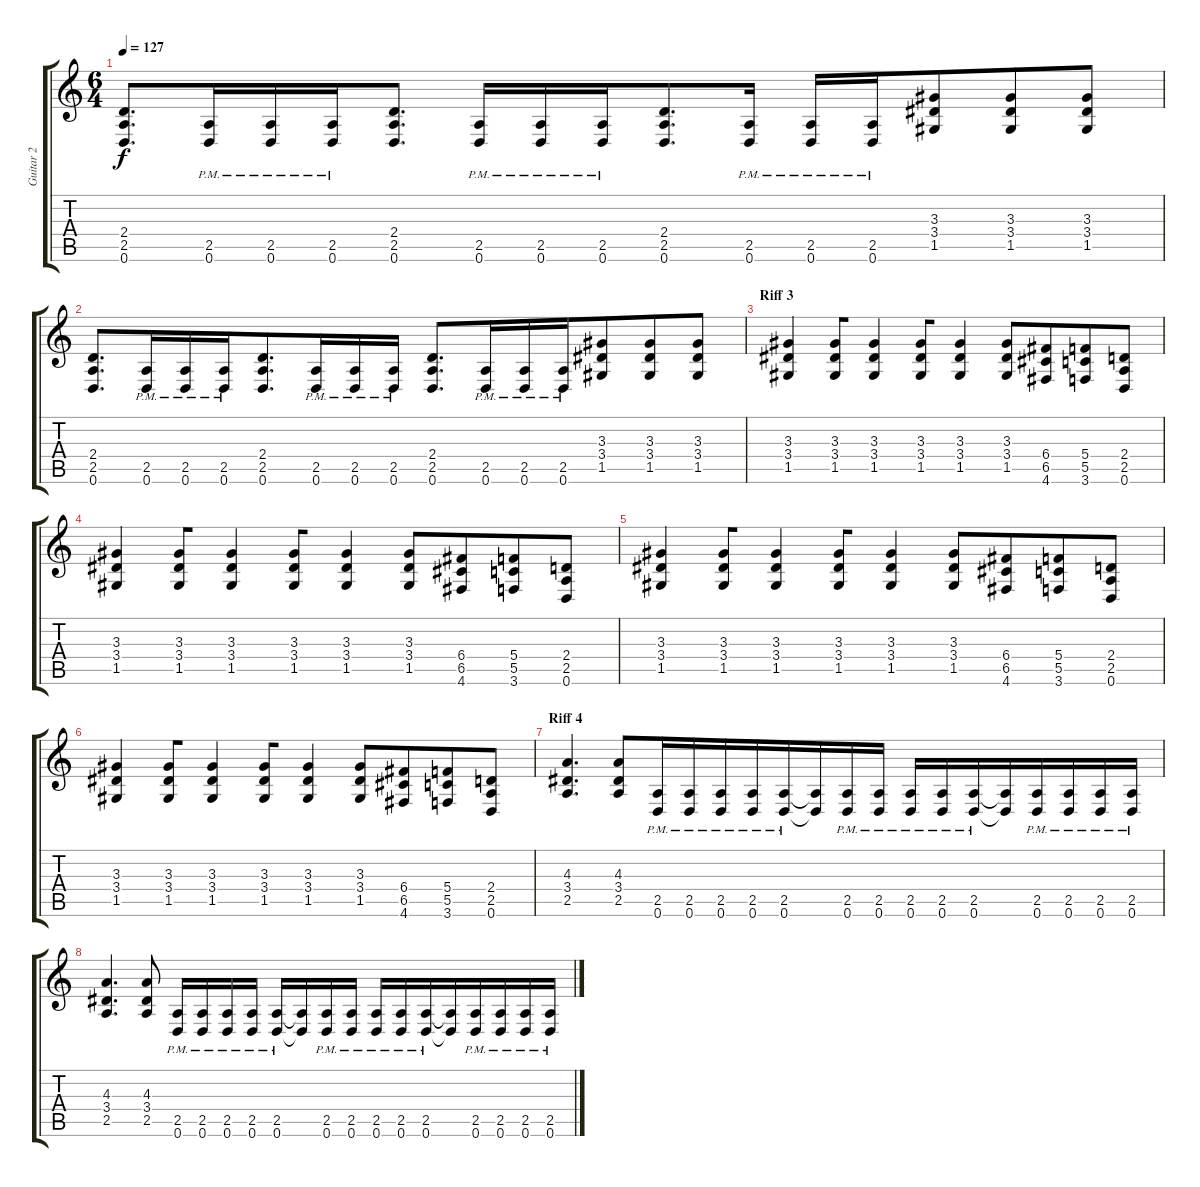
\track ("Guitar 2" "Guitar 2") {instrument distortionguitar}
\staff {score tabs}
\tuning (D4 A3 F3 C3 G2 D2) {hide}
\ts (6 4)
\tempo 127
\clef g2
\ks c
(2.4 2.5 0.6).8{d dy f beam merge} (2.5{pm} 0.6{pm}).16{beam merge} (2.5{pm} 0.6{pm}).16 (2.5{pm} 0.6{pm}).16 (2.4 2.5 0.6).8{d} (2.5{pm} 0.6{pm}).16 (2.5{pm} 0.6{pm}).16 (2.5{pm} 0.6{pm}).16{beam merge} (2.4 2.5 0.6).8{d} (2.5{pm} 0.6{pm}).16 (2.5{pm} 0.6{pm}).16 (2.5{pm} 0.6{pm}).16{beam merge} (3.3 3.4 1.5).8{beam merge} (3.3 3.4 1.5).8 (3.3 3.4 1.5).8 |
(2.4 2.5 0.6).8{d beam merge} (2.5{pm} 0.6{pm}).16{beam merge} (2.5{pm} 0.6{pm}).16 (2.5{pm} 0.6{pm}).16{beam merge} (2.4 2.5 0.6).8{d beam merge} (2.5{pm} 0.6{pm}).16 (2.5{pm} 0.6{pm}).16{beam merge} (2.5{pm} 0.6{pm}).16 (2.4 2.5 0.6).8{d beam merge} (2.5{pm} 0.6{pm}).16{beam merge} (2.5{pm} 0.6{pm}).16{beam merge} (2.5{pm} 0.6{pm}).16 (3.3 3.4 1.5).8{beam merge} (3.3 3.4 1.5).8{beam merge} (3.3 3.4 1.5).8 |
\section ("" "Riff 3")
(3.3 3.4 1.5).4{beam merge} (3.3 3.4 1.5).8{beam merge} (3.3 3.4 1.5).4{beam merge} (3.3 3.4 1.5).8{beam merge} (3.3 3.4 1.5).4{beam merge} (3.3 3.4 1.5).8{beam merge} (6.4 6.5 4.6).8{beam merge} (5.4 5.5 3.6).8{beam merge} (2.4 2.5 0.6).8 |
(3.3 3.4 1.5).4{beam merge} (3.3 3.4 1.5).8{beam merge} (3.3 3.4 1.5).4{beam merge} (3.3 3.4 1.5).8{beam merge} (3.3 3.4 1.5).4{beam merge} (3.3 3.4 1.5).8{beam merge} (6.4 6.5 4.6).8{beam merge} (5.4 5.5 3.6).8{beam merge} (2.4 2.5 0.6).8 |
(3.3 3.4 1.5).4{beam merge} (3.3 3.4 1.5).8{beam merge} (3.3 3.4 1.5).4{beam merge} (3.3 3.4 1.5).8{beam merge} (3.3 3.4 1.5).4{beam merge} (3.3 3.4 1.5).8{beam merge} (6.4 6.5 4.6).8{beam merge} (5.4 5.5 3.6).8{beam merge} (2.4 2.5 0.6).8 |
(3.3 3.4 1.5).4{beam merge} (3.3 3.4 1.5).8{beam merge} (3.3 3.4 1.5).4{beam merge} (3.3 3.4 1.5).8{beam merge} (3.3 3.4 1.5).4{beam merge} (3.3 3.4 1.5).8{beam merge} (6.4 6.5 4.6).8{beam merge} (5.4 5.5 3.6).8{beam merge} (2.4 2.5 0.6).8 |
\section ("" "Riff 4")
(4.3 3.4 2.5).4{d beam merge} (4.3 3.4 2.5).8{beam merge} (2.5{pm} 0.6{pm}).16{beam merge} (2.5{pm} 0.6{pm}).16 (2.5{pm} 0.6{pm}).16{beam merge} (2.5{pm} 0.6{pm}).16{beam merge} (2.5{pm} 0.6{pm}).16{beam merge} (2.5{t} 0.6{t}).16{beam merge} (2.5{pm} 0.6{pm}).16{beam merge} (2.5{pm} 0.6{pm}).16 (2.5{pm} 0.6{pm}).16{beam merge} (2.5{pm} 0.6{pm}).16{beam merge} (2.5{pm} 0.6{pm}).16{beam merge} (2.5{t} 0.6{t}).16{beam merge} (2.5{pm} 0.6{pm}).16{beam merge} (2.5{pm} 0.6{pm}).16 (2.5{pm} 0.6{pm}).16{beam merge} (2.5{pm} 0.6{pm}).16 |
(4.3 3.4 2.5).4{d} (4.3 3.4 2.5).8 (2.5{pm} 0.6{pm}).16{beam merge} (2.5{pm} 0.6{pm}).16 (2.5{pm} 0.6{pm}).16{beam merge} (2.5{pm} 0.6{pm}).16 (2.5{pm} 0.6{pm}).16{beam merge} (2.5{t} 0.6{t}).16{beam merge} (2.5{pm} 0.6{pm}).16{beam merge} (2.5{pm} 0.6{pm}).16 (2.5{pm} 0.6{pm}).16{beam merge} (2.5{pm} 0.6{pm}).16 (2.5{pm} 0.6{pm}).16{beam merge} (2.5{t} 0.6{t}).16{beam merge} (2.5{pm} 0.6{pm}).16{beam merge} (2.5{pm} 0.6{pm}).16 (2.5{pm} 0.6{pm}).16{beam merge} (2.5{pm} 0.6{pm}).16
